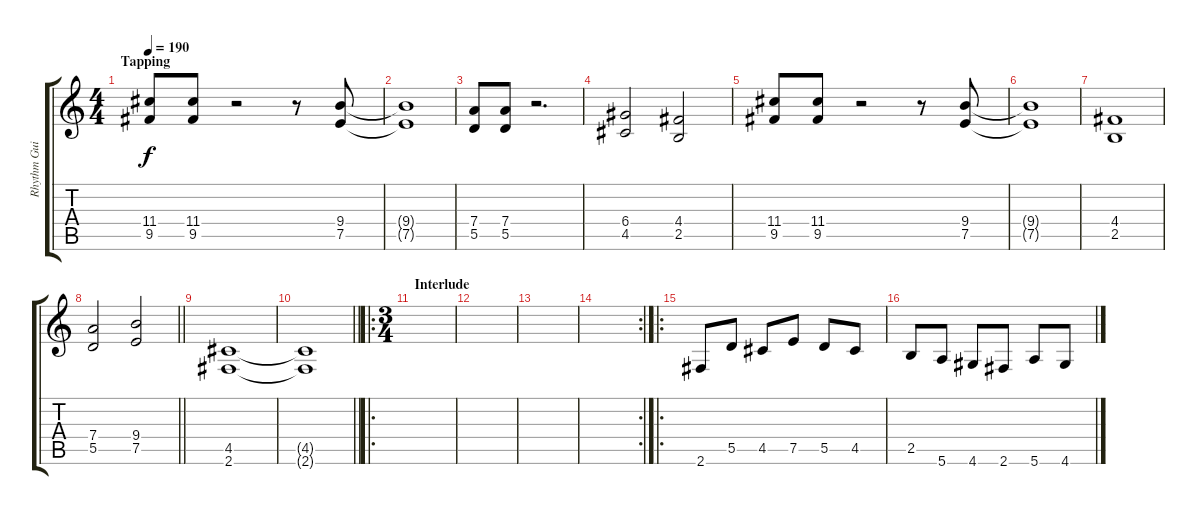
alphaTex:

\track ("Rhythm Guitar" "Rhythm Gui") {instrument distortionguitar}
\staff {score tabs}
\tuning (E4 B3 G3 D3 A2 E2) {hide}
\ts (4 4)
\section ("" "Tapping")
\tempo 190
\clef g2
\ks c
(11.4 9.5).8{dy f} (11.4 9.5).8 r.2 r.8 (9.4 7.5).8 |
(9.4{t} 7.5{t}).1 |
(7.4 5.5).8 (7.4 5.5).8 r.2{d} |
(6.4 4.5).2 (4.4 2.5).2 |
(11.4 9.5).8 (11.4 9.5).8 r.2 r.8 (9.4 7.5).8 |
(9.4{t} 7.5{t}).1 |
(4.4 2.5).1 |
\barLineRight lightlight
(7.4 5.5).2 (9.4 7.5).2 |
(4.5 2.6).1 |
\barLineRight lightlight
(4.5{t} 2.6{t}).1 |
\ro
\ts (3 4)
\section ("" "Interlude")
|
|
|
\rc 2
|
\ro
2.6.8 5.5.8 4.5.8 7.5.8 5.5.8 4.5.8 |
2.5.8 5.6.8 4.6.8 2.6.8 5.6.8 4.6.8
